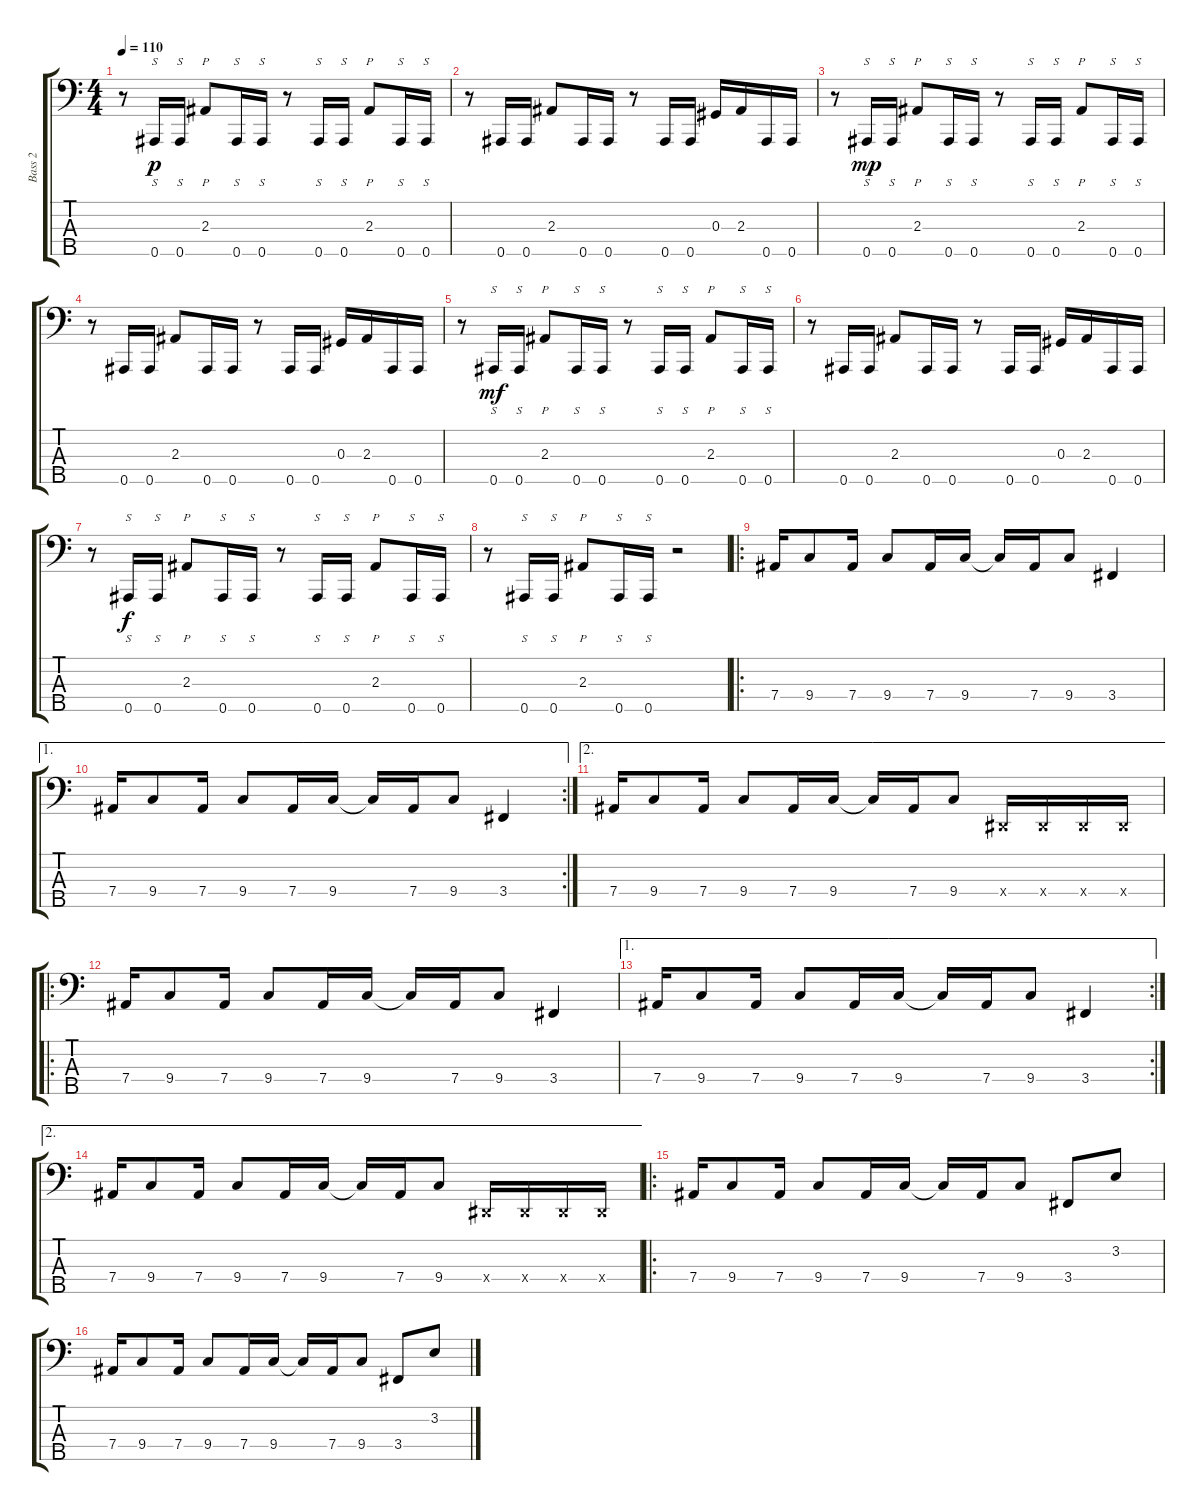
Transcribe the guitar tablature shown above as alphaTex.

\track ("Bass 2" "Bass 2") {instrument electricbasspick}
\staff {score tabs}
\tuning (Gb2 Db2 Ab1 Eb1 Bb0) {hide}
\ts (4 4)
\tempo 110
\clef f4
\ks c
r.8{dy p instrument electricbasspick} 0.5.16{s} 0.5.16{s} 2.3.8{p} 0.5.16{s} 0.5.16{s} r.8 0.5.16{s} 0.5.16{s} 2.3.8{p} 0.5.16{s} 0.5.16{s} |
r.8 0.5.16 0.5.16 2.3.8 0.5.16 0.5.16 r.8 0.5.16 0.5.16 0.3.16 2.3.16 0.5.16 0.5.16 |
r.8 0.5.16{s dy mp} 0.5.16{s} 2.3.8{p} 0.5.16{s} 0.5.16{s} r.8 0.5.16{s} 0.5.16{s} 2.3.8{p} 0.5.16{s} 0.5.16{s} |
r.8 0.5.16 0.5.16 2.3.8 0.5.16 0.5.16 r.8 0.5.16 0.5.16 0.3.16 2.3.16 0.5.16 0.5.16 |
r.8 0.5.16{s dy mf} 0.5.16{s} 2.3.8{p} 0.5.16{s} 0.5.16{s} r.8 0.5.16{s} 0.5.16{s} 2.3.8{p} 0.5.16{s} 0.5.16{s} |
r.8 0.5.16 0.5.16 2.3.8 0.5.16 0.5.16 r.8 0.5.16 0.5.16 0.3.16 2.3.16 0.5.16 0.5.16 |
r.8 0.5.16{s dy f} 0.5.16{s} 2.3.8{p} 0.5.16{s} 0.5.16{s} r.8 0.5.16{s} 0.5.16{s} 2.3.8{p} 0.5.16{s} 0.5.16{s} |
r.8 0.5.16{s} 0.5.16{s} 2.3.8{p} 0.5.16{s} 0.5.16{s} r.2 |
\ro
7.4.16 9.4.8 7.4.16 9.4.8 7.4.16 9.4.16 9.4{t}.16 7.4.16 9.4.8 3.4.4 |
\ae 1
\rc 2
7.4.16 9.4.8 7.4.16 9.4.8 7.4.16 9.4.16 9.4{t}.16 7.4.16 9.4.8 3.4.4 |
\ae 2
7.4.16 9.4.8 7.4.16 9.4.8 7.4.16 9.4.16 9.4{t}.16 7.4.16 9.4.8 0.4{x}.16 0.4{x}.16 0.4{x}.16 0.4{x}.16 |
\ro
7.4.16 9.4.8 7.4.16 9.4.8 7.4.16 9.4.16 9.4{t}.16 7.4.16 9.4.8 3.4.4 |
\ae 1
\rc 2
7.4.16 9.4.8 7.4.16 9.4.8 7.4.16 9.4.16 9.4{t}.16 7.4.16 9.4.8 3.4.4 |
\ae 2
7.4.16 9.4.8 7.4.16 9.4.8 7.4.16 9.4.16 9.4{t}.16 7.4.16 9.4.8 0.4{x}.16 0.4{x}.16 0.4{x}.16 0.4{x}.16 |
\ro
7.4.16 9.4.8 7.4.16 9.4.8 7.4.16 9.4.16 9.4{t}.16 7.4.16 9.4.8 3.4.8 3.2.8 |
7.4.16 9.4.8 7.4.16 9.4.8 7.4.16 9.4.16 9.4{t}.16 7.4.16 9.4.8 3.4.8 3.2.8
